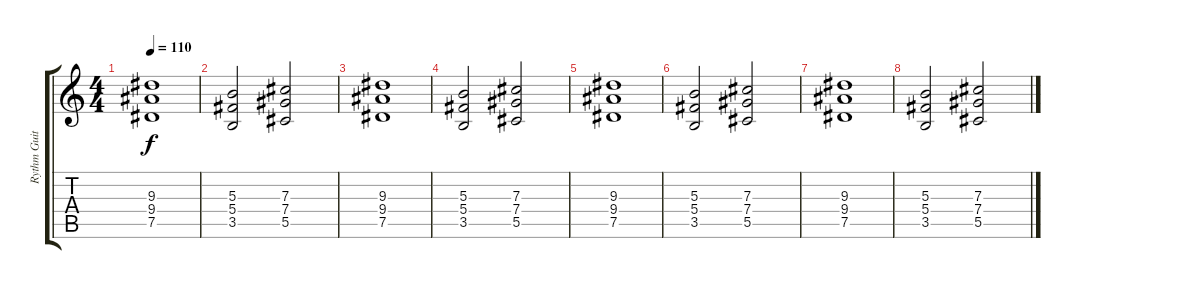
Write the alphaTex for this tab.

\track ("Rythm Guitar" "Rythm Guit") {instrument distortionguitar}
\staff {score tabs}
\tuning (Eb4 Bb3 Gb3 Db3 Ab2 Eb2) {hide}
\ts (4 4)
\tempo 110
\clef g2
\ks c
(9.3 9.4 7.5).1{dy f} |
(5.3 5.4 3.5).2 (7.3 7.4 5.5).2 |
(9.3 9.4 7.5).1 |
(5.3 5.4 3.5).2 (7.3 7.4 5.5).2 |
(9.3 9.4 7.5).1 |
(5.3 5.4 3.5).2 (7.3 7.4 5.5).2 |
(9.3 9.4 7.5).1 |
(5.3 5.4 3.5).2 (7.3 7.4 5.5).2
